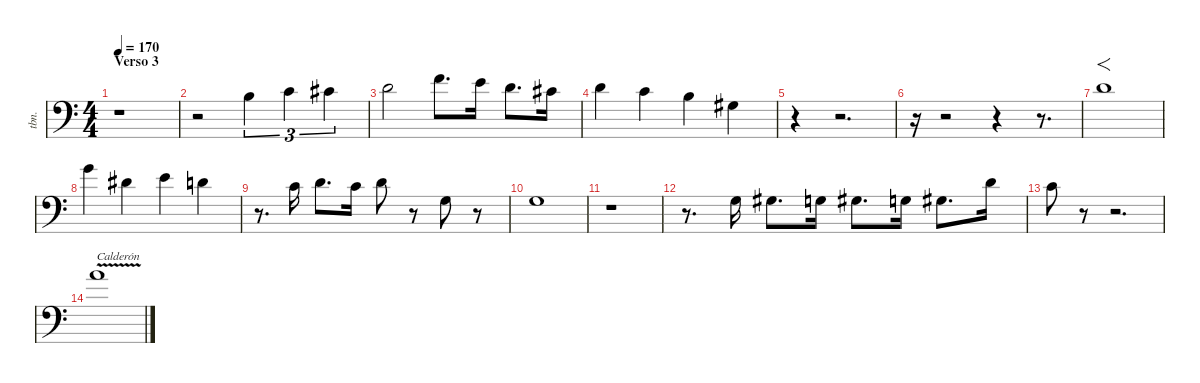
\defaultSystemsLayout 4
\hideDynamics
\bracketExtendMode nobrackets
\otherSystemsTrackNameOrientation horizontal
\track ("Trombón" "tbn.") {instrument trombone}
\staff {score}
\tuning (E4 B3 G3 D3 A2 E2)
\ts (4 4)
\section ("" "Verso 3")
\tempo 170
\clef f4
\ks c
r.1{dy f beam Down} |
r.2{beam Down} 0.2.4{tu (3 2) beam Down} 1.2.4{tu (3 2) beam Down} 2.2{acc #}.4{tu (3 2) beam Down} |
3.2.2{beam Down} 1.1.8{d beam Down} 0.1.16{beam Down} 3.2.8{d beam Down} 2.2{acc #}.16{beam Down} |
3.2.4{beam Down} 1.2.4{beam Down} 0.2.4{beam Down} 1.3{acc #}.4{beam Down} |
r.4{beam Down} r.2{d beam Down} |
r.16{beam Down} r.2{beam Down} r.4{beam Down} r.8{d beam Down} |
3.2.1{f beam Down} |
3.1.4{beam Down} 4.2{acc #}.4{beam Down} 0.1.4{beam Down} 3.2.4{beam Down} |
r.8{d beam Down} 1.2.16{dy mf beam Down} 3.2.8{d beam Down} 1.2.16{beam Down} 3.2.8{beam Down} r.8{beam Down} 0.3.8{beam Down} r.8{beam Down} |
0.3.1{beam Down} |
r.1{beam Down} |
r.8{d beam Down} 0.3.16{dy f beam Down} 1.3{acc #}.8{d beam Down} 0.3.16{beam Down} 1.3{acc #}.8{d beam Down} 0.3.16{beam Down} 1.3{acc #}.8{d beam Down} 3.2.16{beam Down} |
1.2.8{beam Down} r.8{beam Down} r.2{d beam Down} |
10.2{v}.1{txt "Calderón" beam Down}
